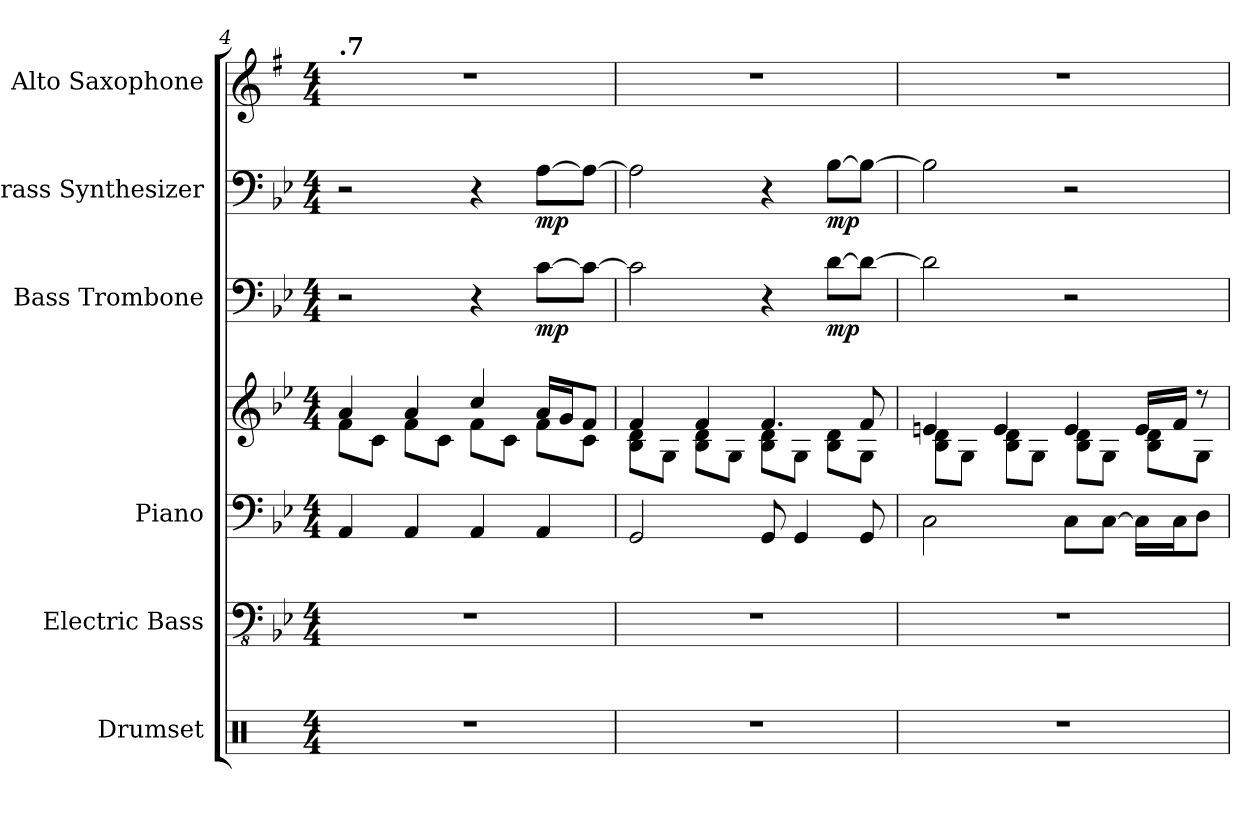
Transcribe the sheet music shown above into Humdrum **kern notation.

**kern	**kern	**kern	**kern	**kern	**dynam	**kern	**dynam	**kern
*part6	*part5	*part4	*part4	*part3	*part3	*part2	*part2	*part1
*staff7	*staff6	*staff5	*staff4	*staff3	*staff3	*staff2	*staff2	*staff1
*I"Drumset	*I"Electric Bass	*I"Piano	*	*I"Bass Trombone	*	*I"Brass Synthesizer	*	*I"Alto Saxophone
*I'Drs.	*I'El. B.	*I'Pno.	*	*I'B. Tbn.	*	*I'Synth.	*	*I'A. Sax.
!!LO:PB:g=z
*clefX	*clefFv4	*clefF4	*clefG2	*clefF4	*	*clefF4	*	*clefG2
*	*	*	*	*	*	*	*	*ITrd5c9
*k[]	*k[b-e-]	*k[b-e-]	*k[b-e-]	*k[b-e-]	*	*k[b-e-]	*	*k[b-e-]
*M4/4	*M4/4	*M4/4	*M4/4	*M4/4	*	*M4/4	*	*M4/4
*MM56	*MM56	*MM56	*MM56	*MM56	*	*MM56	*	*MM56
=4	=4	=4	=4	=4	=4	=4	=4	=4
*	*	*	*^	*	*	*	*	*
!	!	!	!	!	!	!	!	!	!LO:TX:a:B:t=.7
1r	1r	4AA/	4a/	8f\L	2r	.	2r	.	1r
.	.	.	.	8c\J	.	.	.	.	.
.	.	4AA/	4a/	8f\L	.	.	.	.	.
.	.	.	.	8c\J	.	.	.	.	.
.	.	4AA/	4cc/	8f\L	4r	.	4r	.	.
.	.	.	.	8c\J	.	.	.	.	.
!	!	!	!	!	!	!LO:DY:b	!	!LO:DY:b	!
.	.	4AA/	16a/LL	8f\L	[8c\L	mp	[8A\L	mp	.
.	.	.	16g/J	.	.	.	.	.	.
.	.	.	8f/J	8c\J	8c\J_	.	8A\J_	.	.
=5	=5	=5	=5	=5	=5	=5	=5	=5	=5
1r	1r	2GG/	4f/	8B-\ 8d\L	2c\]	.	2A\]	.	1r
.	.	.	.	8G\J	.	.	.	.	.
.	.	.	4f/	8B-\ 8d\L	.	.	.	.	.
.	.	.	.	8G\J	.	.	.	.	.
.	.	8GG/	4.f/	8B-\ 8d\L	4r	.	4r	.	.
.	.	4GG/	.	8G\J	.	.	.	.	.
!	!	!	!	!	!	!LO:DY:b	!	!LO:DY:b	!
.	.	.	.	8B-\ 8d\L	[8d\L	mp	[8B-\L	mp	.
.	.	8GG/	8f/	8G\J	8d\J_	.	8B-\J_	.	.
=6	=6	=6	=6	=6	=6	=6	=6	=6	=6
1r	1r	2C\	4en/	8B-\ 8d\L	2d\]	.	2B-\]	.	1r
.	.	.	.	8G\J	.	.	.	.	.
.	.	.	4e/	8B-\ 8d\L	.	.	.	.	.
.	.	.	.	8G\J	.	.	.	.	.
.	.	8C\L	4e/	8B-\ 8d\L	2r	.	2r	.	.
.	.	[8C\J	.	8G\J	.	.	.	.	.
.	.	16C\LL]	16e/LL	8B-\ 8d\L	.	.	.	.	.
.	.	16C\J	16f/JJ	.	.	.	.	.	.
.	.	8D\J	8r	8G\J	.	.	.	.	.
*	*	*	*v	*v	*	*	*	*	*
=	=	=	=	=	=	=	=	=
*-	*-	*-	*-	*-	*-	*-	*-	*-
